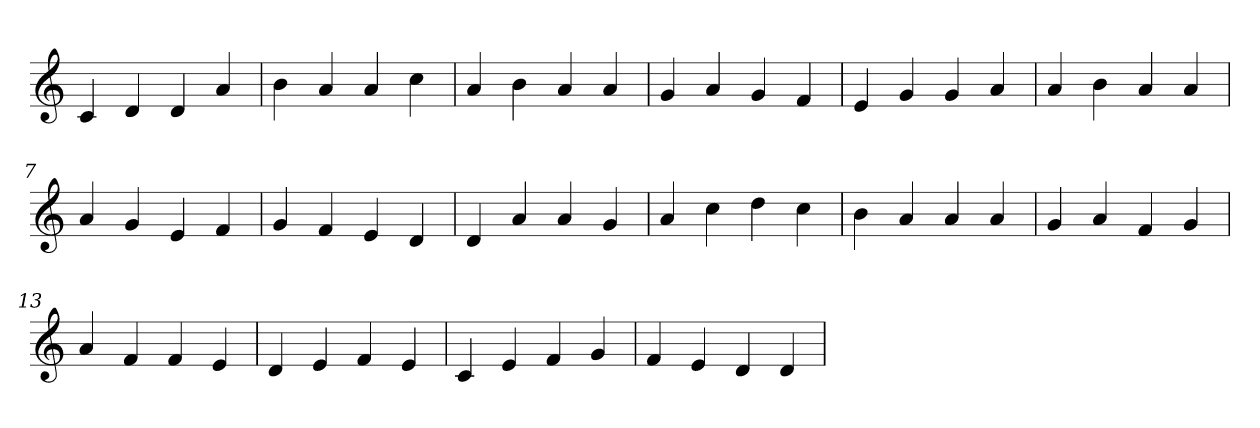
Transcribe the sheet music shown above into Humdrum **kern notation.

**kern
*part1
*staff1
*clefG2
=1
4c
4d
4d
4a
=2
4b
4a
4a
4cc
=3
4a
4b
4a
4a
=4
4g
4a
4g
4f
=5
4e
4g
4g
4a
=6
4a
4b
4a
4a
=7
4a
4g
4e
4f
=8
4g
4f
4e
4d
=9
4d
4a
4a
4g
=10
4a
4cc
4dd
4cc
=11
4b
4a
4a
4a
=12
4g
4a
4f
4g
=13
4a
4f
4f
4e
=14
4d
4e
4f
4e
=15
4c
4e
4f
4g
=16
4f
4e
4d
4d
=
*-
